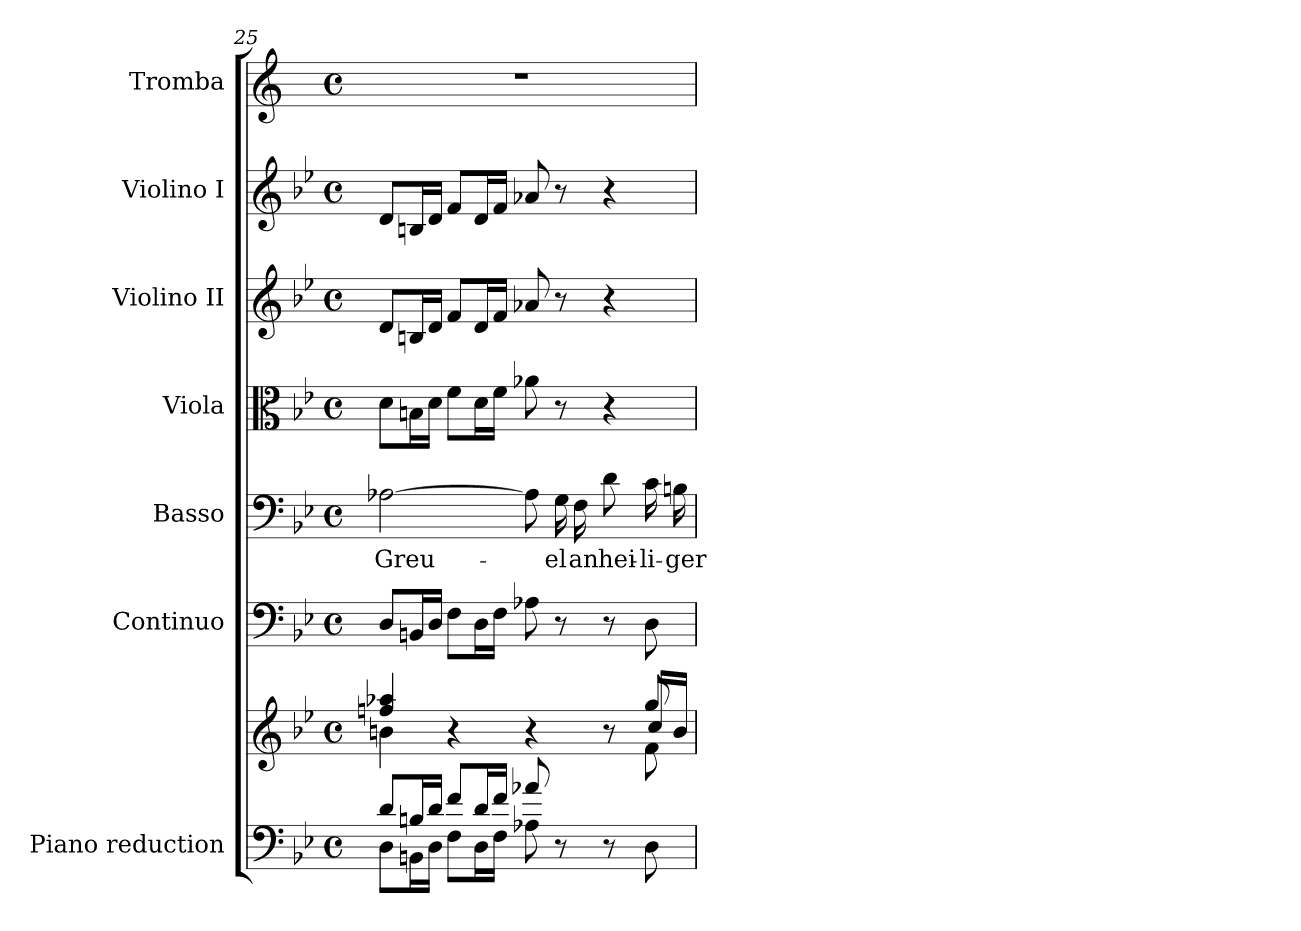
**kern	**kern	**kern	**kern	**text	**kern	**kern	**kern	**kern
*part7	*part7	*part6	*part5	*part5	*part4	*part3	*part2	*part1
*staff8	*staff7	*staff6	*staff5	*staff5	*staff4	*staff3	*staff2	*staff1
*I"Piano reduction	*	*I"Continuo	*I"Basso	*	*I"Viola	*I"Violino II	*I"Violino I	*I"Tromba
*I'Pno	*	*	*	*	*	*	*	*
*clefF4	*clefG2	*clefF4	*clefF4	*	*clefC3	*clefG2	*clefG2	*clefG2
*	*	*	*	*	*	*	*	*ITrd1c2
*k[b-e-]	*k[b-e-]	*k[b-e-]	*k[b-e-]	*	*k[b-e-]	*k[b-e-]	*k[b-e-]	*k[b-e-]
*M4/4	*M4/4	*M4/4	*M4/4	*	*M4/4	*M4/4	*M4/4	*M4/4
*met(c)	*met(c)	*met(c)	*met(c)	*	*met(c)	*met(c)	*met(c)	*met(c)
=25	=25	=25	=25	=25	=25	=25	=25	=25
*^	*^	*	*	*	*	*	*	*
*	*	*	*^	*	*	*	*	*	*	*
!	!	!	!	!	!	!	!LO:LY:b	!	!	!	!
8d/L	8D\L	4ffn/ 4aa-X/	4bn\	2..ryy	8D/L	[2A-X\	Greu-	8d\L	8d/L	8d/L	1r
16Bn/L	16BBn\L	.	.	.	16BBn/L	.	.	16Bn\L	16Bn/L	16Bn/L	.
16d/JJ	16D\JJ	.	.	.	16D/JJ	.	.	16d\JJ	16d/JJ	16d/JJ	.
8f/L	8F\L	4r	4ryy	.	8F\L	.	.	8f\L	8f/L	8f/L	.
16d/L	16D\L	.	.	.	16D\L	.	.	16d\L	16d/L	16d/L	.
16f/JJ	16F\JJ	.	.	.	16F\JJ	.	.	16f\JJ	16f/JJ	16f/JJ	.
8a-X/	8A-X\	4r	4ryy	.	8A-X\	8A-\]	.	8a-X\	8a-X/	8a-X/	.
!	!	!	!	!	!	!	!LO:LY:b	!	!	!	!
8r	8ryy	.	.	.	8r	16G\	el	8r	8r	8r	.
!	!	!	!	!	!	!	!LO:LY:b	!	!	!	!
.	.	.	.	.	.	16F\	an	.	.	.	.
!	!	!	!	!	!	!	!LO:LY:b	!	!	!	!
8r	8ryy	8r	8ryy	.	8r	8d\	hei-	4r	4r	4r	.
!	!	!	!	!	!	!	!LO:LY:b	!	!	!	!
8ryy	8D\	8gg/	8f\	16cc/LL	8D\	16c\	li-	.	.	.	.
!	!	!	!	!	!	!	!LO:LY:b	!	!	!	!
.	.	.	.	16b/JJ	.	16Bn\	ger	.	.	.	.
*v	*v	*	*	*	*	*	*	*	*	*	*
*	*v	*v	*v	*	*	*	*	*	*	*
=	=	=	=	=	=	=	=	=
*-	*-	*-	*-	*-	*-	*-	*-	*-
